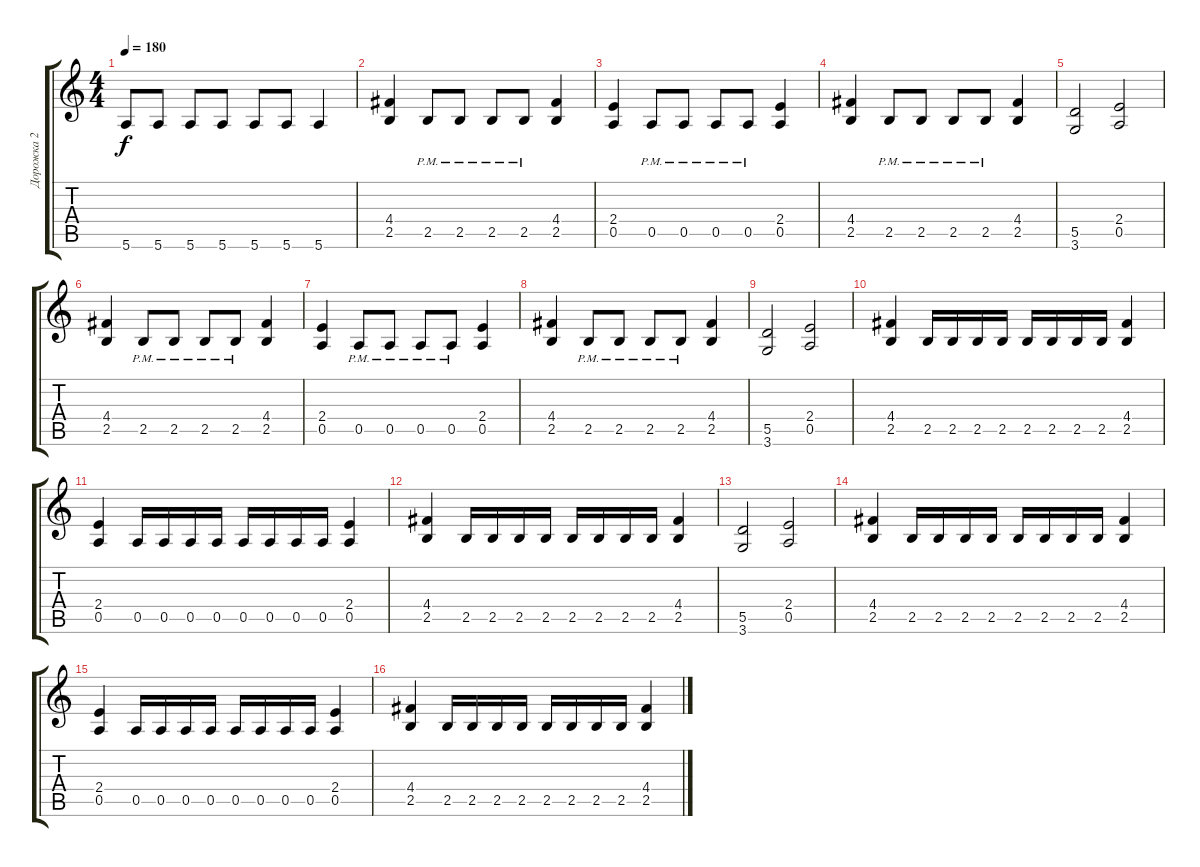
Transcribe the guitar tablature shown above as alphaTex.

\track ("Дорожка 2" "Дорожка 2") {instrument distortionguitar}
\staff {score tabs}
\tuning (E4 B3 G3 D3 A2 E2) {hide}
\ts (4 4)
\tempo 180
\clef g2
\ks c
5.6.8{dy f} 5.6.8 5.6.8 5.6.8 5.6.8 5.6.8 5.6.4 |
(4.4 2.5).4 2.5{pm}.8 2.5{pm}.8 2.5{pm}.8 2.5{pm}.8 (4.4 2.5).4 |
(2.4 0.5).4 0.5{pm}.8 0.5{pm}.8 0.5{pm}.8 0.5{pm}.8 (2.4 0.5).4 |
(4.4 2.5).4 2.5{pm}.8 2.5{pm}.8 2.5{pm}.8 2.5{pm}.8 (4.4 2.5).4 |
(5.5 3.6).2 (2.4 0.5).2 |
(4.4 2.5).4 2.5{pm}.8 2.5{pm}.8 2.5{pm}.8 2.5{pm}.8 (4.4 2.5).4 |
(2.4 0.5).4 0.5{pm}.8 0.5{pm}.8 0.5{pm}.8 0.5{pm}.8 (2.4 0.5).4 |
(4.4 2.5).4 2.5{pm}.8 2.5{pm}.8 2.5{pm}.8 2.5{pm}.8 (4.4 2.5).4 |
(5.5 3.6).2 (2.4 0.5).2 |
(4.4 2.5).4 2.5.16 2.5.16 2.5.16 2.5.16 2.5.16 2.5.16 2.5.16 2.5.16 (4.4 2.5).4 |
(2.4 0.5).4 0.5.16 0.5.16 0.5.16 0.5.16 0.5.16 0.5.16 0.5.16 0.5.16 (2.4 0.5).4 |
(4.4 2.5).4 2.5.16 2.5.16 2.5.16 2.5.16 2.5.16 2.5.16 2.5.16 2.5.16 (4.4 2.5).4 |
(5.5 3.6).2 (2.4 0.5).2 |
(4.4 2.5).4 2.5.16 2.5.16 2.5.16 2.5.16 2.5.16 2.5.16 2.5.16 2.5.16 (4.4 2.5).4 |
(2.4 0.5).4 0.5.16 0.5.16 0.5.16 0.5.16 0.5.16 0.5.16 0.5.16 0.5.16 (2.4 0.5).4 |
(4.4 2.5).4 2.5.16 2.5.16 2.5.16 2.5.16 2.5.16 2.5.16 2.5.16 2.5.16 (4.4 2.5).4
